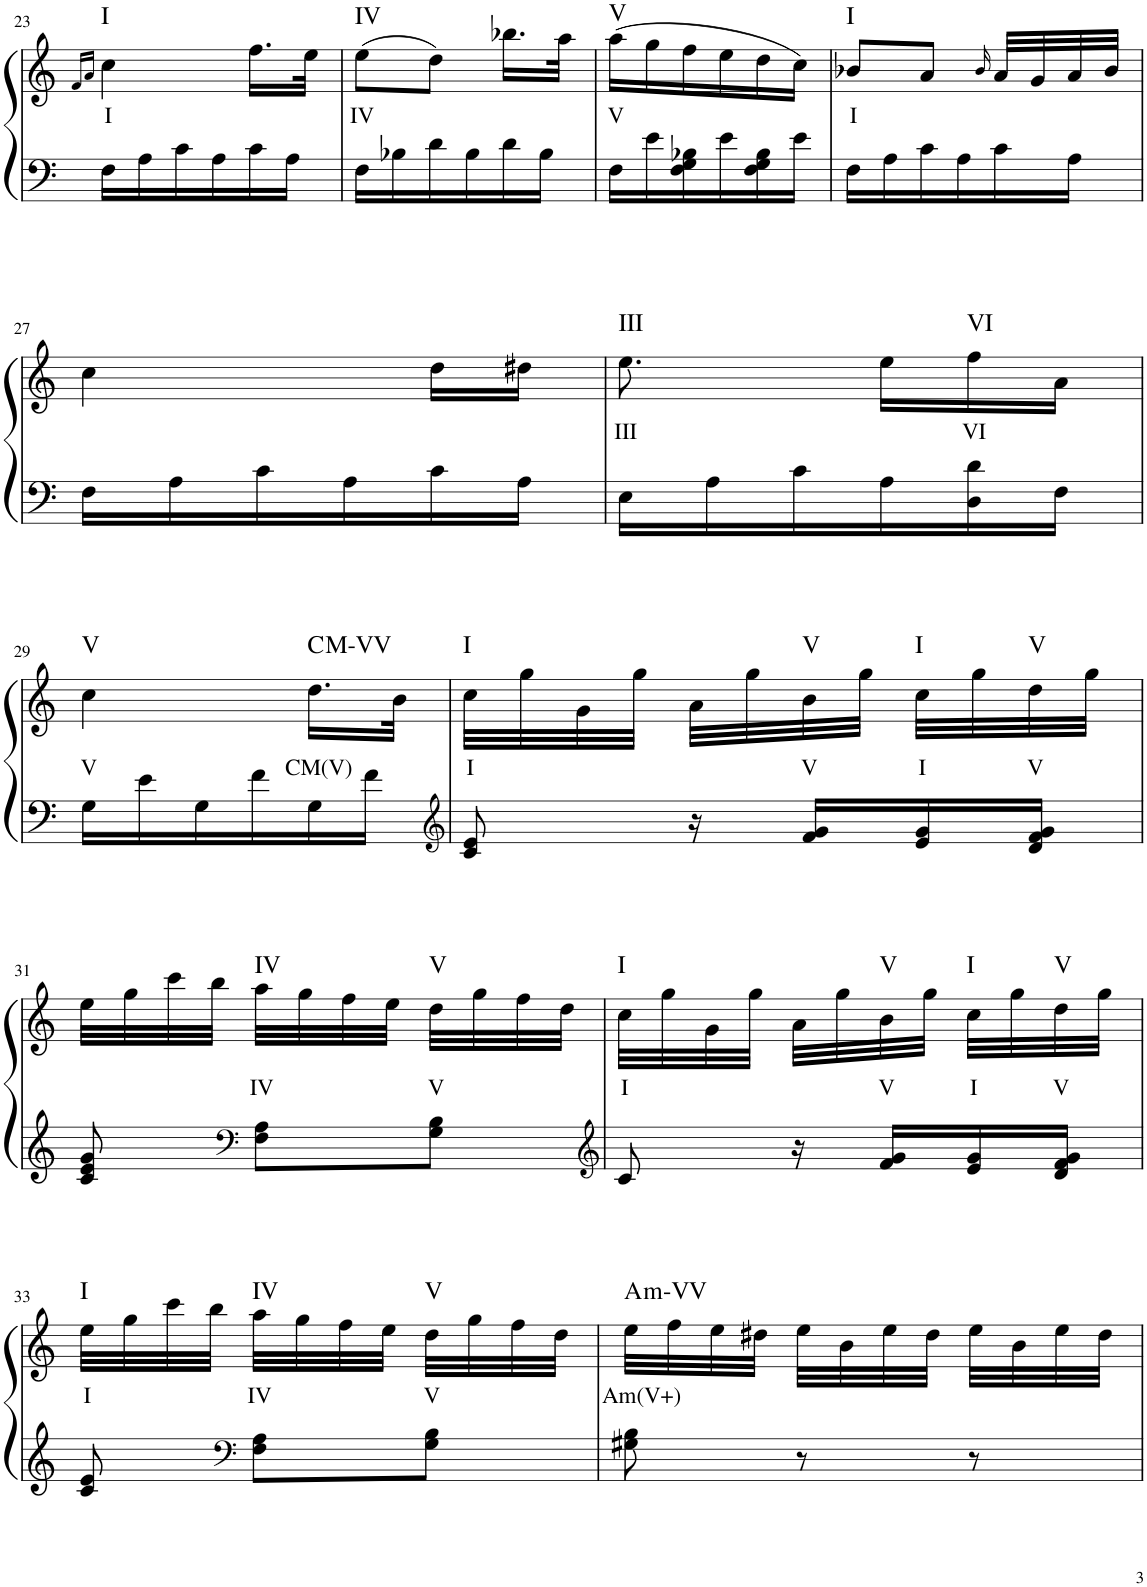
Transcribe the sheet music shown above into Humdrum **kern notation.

**kern	**kern	**text	**harte
*part1	*part1	*part1	*part1
*staff2	*staff1	*staff1	*
*I"Piano	*	*	*
*I'Pno	*	*	*
!!LO:PB:g=z
*clefF4	*clefG2	*	*
*k[]	*k[]	*	*
*M3/8	*M3/8	*	*
=23	=23	=23	=23
.	16qf/LL	.	.
.	16qa/JJ	.	.
!	!	!LO:LY:b	!LO:H:kt=I
16F\LL	4cc\	I	N
16A\	.	.	.
16c\	.	.	.
16A\	.	.	.
16c\	16.ff\LL	.	.
16A\JJ	.	.	.
.	32ee\JJk	.	.
=24	=24	=24	=24
!	!	!LO:LY:b	!LO:H:kt=IV
16F\LL	(8ee\L	IV	N
16B-X\	.	.	.
16d\	8dd\J)	.	.
16B-\	.	.	.
16d\	16.bb-X\LL	.	.
16B-\JJ	.	.	.
.	32aa\JJk	.	.
=25	=25	=25	=25
!	!	!LO:LY:b	!LO:H:kt=V
16F\LL	(16aa\LL	V	N
16e\	16gg\	.	.
16F\ 16G\ 16B-X\	16ff\	.	.
16e\	16ee\	.	.
16F\ 16G\ 16B-\	16dd\	.	.
16e\JJ	16cc\JJ)	.	.
=26	=26	=26	=26
!	!	!LO:LY:b	!LO:H:kt=I
16F\LL	8b-X/L	I	N
16A\	.	.	.
16c\	8a/J	.	.
16A\	.	.	.
.	16qb-/	.	.
16c\	32a/LLL	.	.
.	32g/	.	.
16A\JJ	32a/	.	.
.	32b-/JJJ	.	.
!!LO:LB:g=z
=27	=27	=27	=27
16F\LL	4cc\	.	.
16A\	.	.	.
16c\	.	.	.
16A\	.	.	.
16c\	16dd\LL	.	.
16A\JJ	16dd#X\JJ	.	.
=28	=28	=28	=28
!	!	!LO:LY:b	!LO:H:kt=III
16E\LL	8.ee\	III	N
16A\	.	.	.
16c\	.	.	.
16A\	16ee\LL	.	.
!	!	!LO:LY:b	!LO:H:kt=VI
16D\ 16d\	16ff\	VI	N
16F\JJ	16a\JJ	.	.
!!LO:LB:g=z
=29	=29	=29	=29
!	!	!LO:LY:b	!LO:H:kt=V
16G\LL	4cc\	V	N
16e\	.	.	.
16G\	.	.	.
16f\	.	.	.
!	!	!LO:LY:b	!LO:H:kt=M
16G\	16.dd\LL	CM(V)	C:maj
16f\JJ	.	.	.
.	32b\JJk	.	.
=30	=30	=30	=30
*clefG2	*	*	*
!	!	!LO:LY:b	!LO:H:kt=I
8c/ 8e/	32cc\LLL	I	N
.	32gg\	.	.
.	32g\	.	.
.	32gg\JJJ	.	.
16r	32a\LLL	.	.
.	32gg\	.	.
!	!	!LO:LY:b	!LO:H:kt=V
16f/ 16g/LL	32b\	V	N
.	32gg\JJJ	.	.
!	!	!LO:LY:b	!LO:H:kt=I
16e/ 16g/	32cc\LLL	I	N
.	32gg\	.	.
!	!	!LO:LY:b	!LO:H:kt=V
16d/ 16f/ 16g/JJ	32dd\	V	N
.	32gg\JJJ	.	.
!!LO:LB:g=z
=31	=31	=31	=31
8c/ 8e/ 8g/	32ee\LLL	.	.
.	32gg\	.	.
.	32ccc\	.	.
.	32bb\JJJ	.	.
*clefF4	*	*	*
!	!	!LO:LY:b	!LO:H:kt=IV
8F\ 8A\L	32aa\LLL	IV	N
.	32gg\	.	.
.	32ff\	.	.
.	32ee\JJJ	.	.
!	!	!LO:LY:b	!LO:H:kt=V
8G\ 8B\J	32dd\LLL	V	N
.	32gg\	.	.
.	32ff\	.	.
.	32dd\JJJ	.	.
=32	=32	=32	=32
*clefG2	*	*	*
!	!	!LO:LY:b	!LO:H:kt=I
8c/	32cc\LLL	I	N
.	32gg\	.	.
.	32g\	.	.
.	32gg\JJJ	.	.
16r	32a\LLL	.	.
.	32gg\	.	.
!	!	!LO:LY:b	!LO:H:kt=V
16f/ 16g/LL	32b\	V	N
.	32gg\JJJ	.	.
!	!	!LO:LY:b	!LO:H:kt=I
16e/ 16g/	32cc\LLL	I	N
.	32gg\	.	.
!	!	!LO:LY:b	!LO:H:kt=V
16d/ 16f/ 16g/JJ	32dd\	V	N
.	32gg\JJJ	.	.
!!LO:LB:g=z
=33	=33	=33	=33
!	!	!LO:LY:b	!LO:H:kt=I
8c/ 8e/	32ee\LLL	I	N
.	32gg\	.	.
.	32ccc\	.	.
.	32bb\JJJ	.	.
*clefF4	*	*	*
!	!	!LO:LY:b	!LO:H:kt=IV
8F\ 8A\L	32aa\LLL	IV	N
.	32gg\	.	.
.	32ff\	.	.
.	32ee\JJJ	.	.
!	!	!LO:LY:b	!LO:H:kt=V
8G\ 8B\J	32dd\LLL	V	N
.	32gg\	.	.
.	32ff\	.	.
.	32dd\JJJ	.	.
=34	=34	=34	=34
!	!	!LO:LY:b	!LO:H:kt=m
8G#X\ 8B\	32ee\LLL	Am(V+)	A:min
.	32ff\	.	.
.	32ee\	.	.
.	32dd#X\JJJ	.	.
8r	32ee\LLL	.	.
.	32b\	.	.
.	32ee\	.	.
.	32dd#\JJJ	.	.
8r	32ee\LLL	.	.
.	32b\	.	.
.	32ee\	.	.
.	32dd#\JJJ	.	.
=	=	=	=
*-	*-	*-	*-
